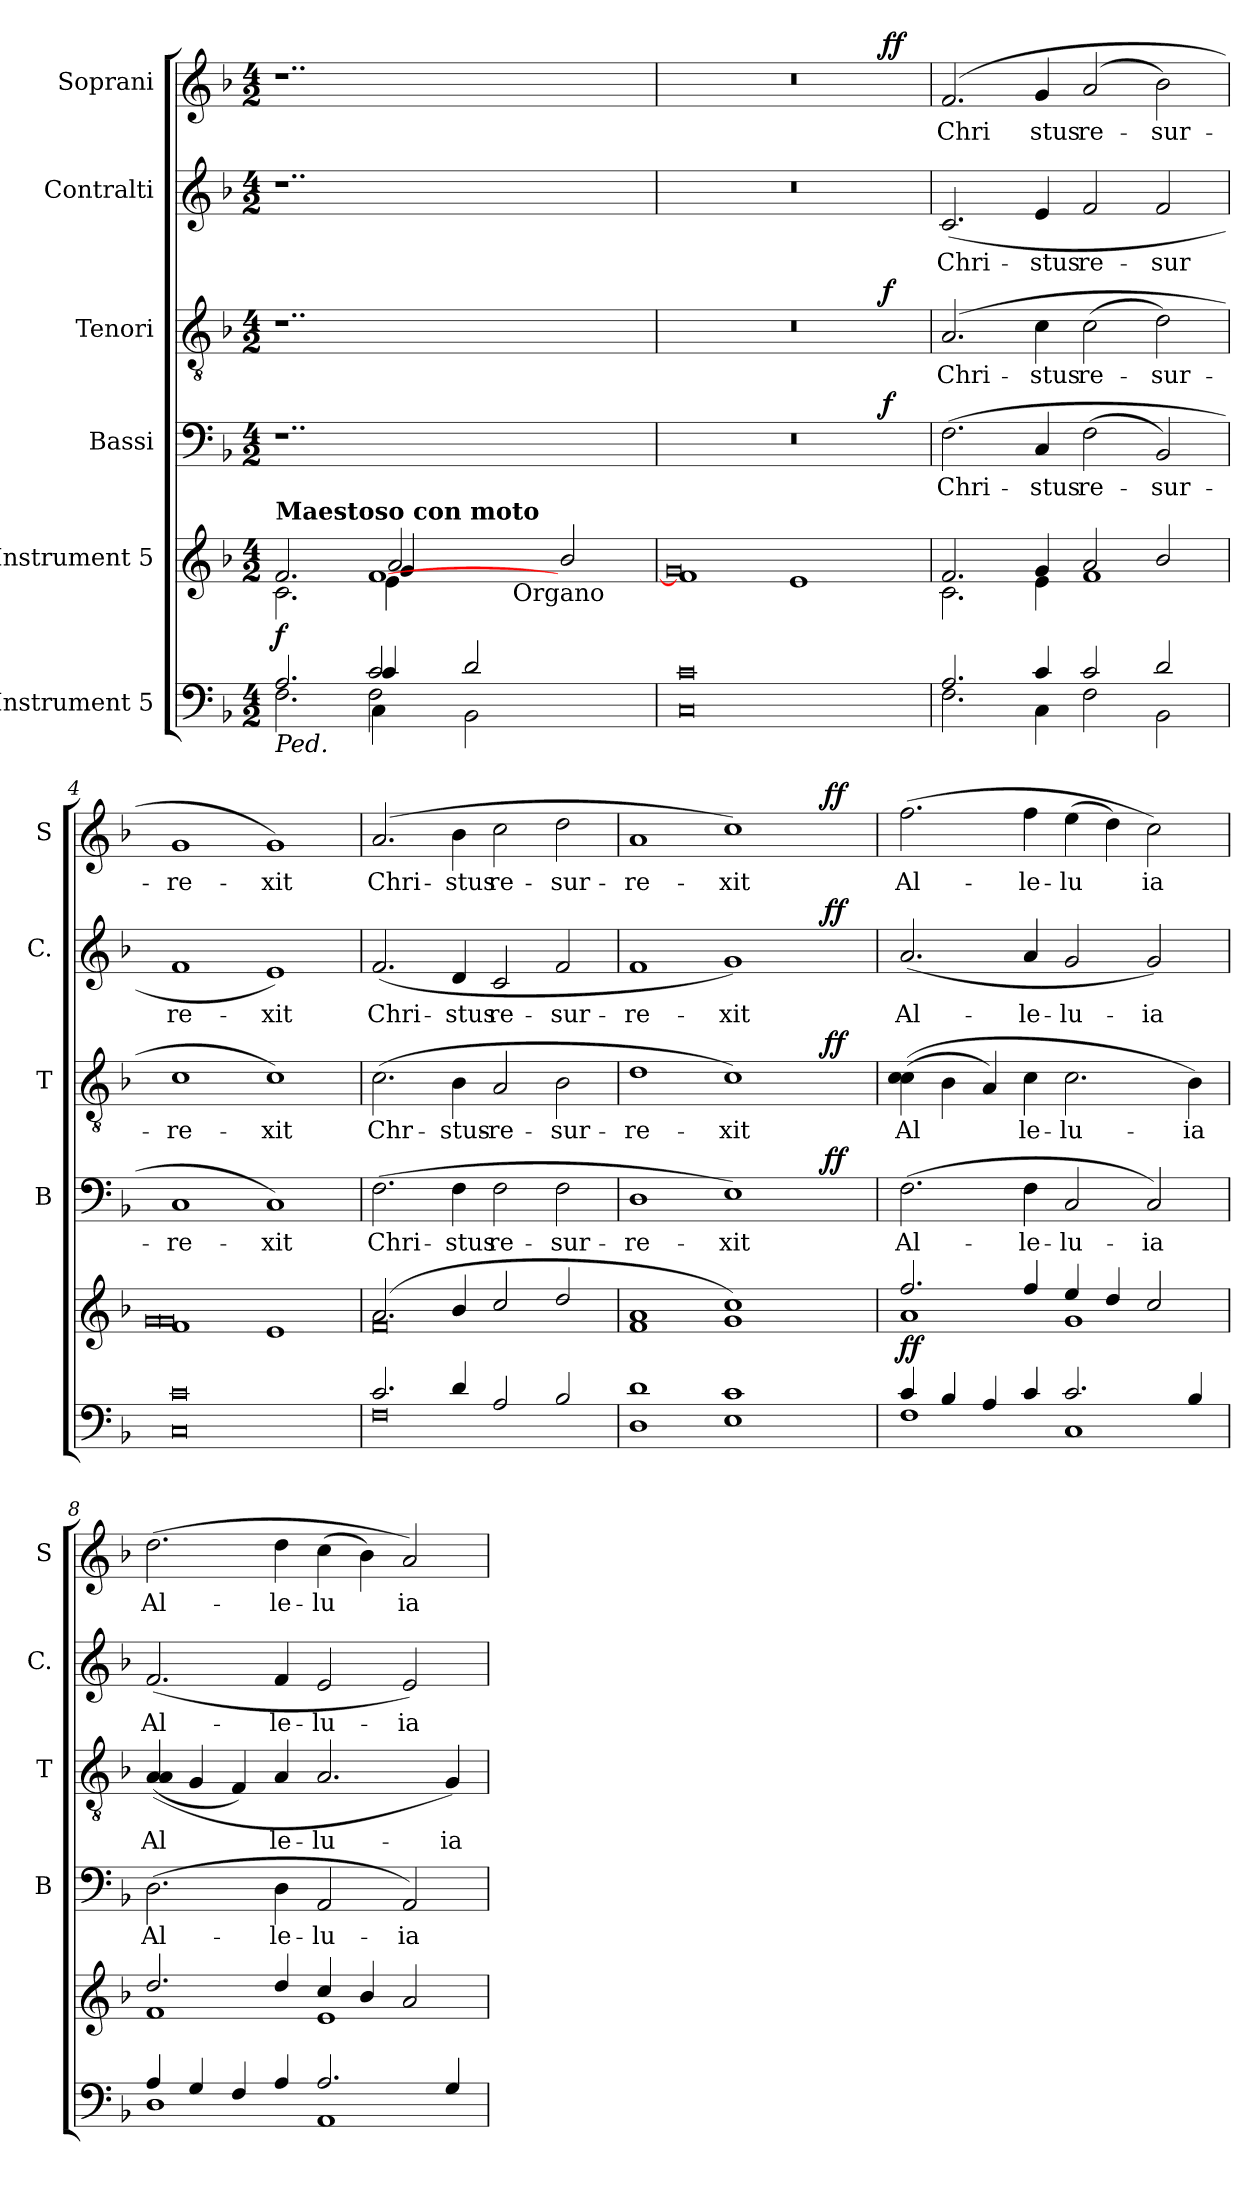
**kern	**kern	**dynam	**kern	**text	**dynam	**kern	**text	**dynam	**kern	**text	**dynam	**kern	**text	**dynam
*part6	*part5	*part5	*part4	*part4	*part4	*part3	*part3	*part3	*part2	*part2	*part2	*part1	*part1	*part1
*staff6	*staff5	*staff5	*staff4	*staff4	*staff4	*staff3	*staff3	*staff3	*staff2	*staff2	*staff2	*staff1	*staff1	*staff1
*I"Instrument 5	*I"Instrument 5	*	*I"Bassi	*	*	*I"Tenori	*	*	*I"Contralti	*	*	*I"Soprani	*	*
*	*	*	*I'B	*	*	*I'T	*	*	*I'C.	*	*	*I'S	*	*
!!LO:PB:g=z
*stria5	*stria5	*	*stria5	*	*	*stria5	*	*	*stria5	*	*	*stria5	*	*
*clefF4	*clefG2	*	*clefF4	*	*	*clefGv2	*	*	*clefG2	*	*	*clefG2	*	*
*k[b-]	*k[b-]	*	*k[b-]	*	*	*k[b-]	*	*	*k[b-]	*	*	*k[b-]	*	*
*F:	*F:	*	*F:	*	*	*F:	*	*	*F:	*	*	*F:	*	*
*M4/2	*M4/2	*	*M4/2	*	*	*M4/2	*	*	*M4/2	*	*	*M4/2	*	*
=1	=1	=1	=1	=1	=1	=1	=1	=1	=1	=1	=1	=1	=1	=1
*^	*^	*	*	*	*	*	*	*	*	*	*	*	*	*
*	*^	*	*^	*	*	*	*	*	*	*	*	*	*	*	*	*
*	*	*^	*	*	*^	*	*	*	*	*	*	*	*	*	*	*	*	*
!	!	!	!	!LO:TX:a:B:t=Maestoso con moto	!	!	!	!	!	!	!	!	!	!	!	!	!	!	!	!
!LO:TX:b:i:t=Ped.	!	!	!	!	!	!	!	!	!	!	!	!	!	!	!	!	!	!	!	!
!	!	!	!	!	!	!	!	!LO:DY:b	!	!	!	!	!	!	!	!	!	!	!	!
*	*	*	*	*	*	*	*^	*	*	*	*	*	*	*	*	*	*	*	*	*
2.F\	2.A/	2.ryy	2.ryy	2.f/	2.c\	2.ryy	2.ryy	1.ryy	f	1..r	.	.	1..r	.	.	1..r	.	.	1..r	.	.
2c/	2F\	4c/	4C\	[<1f	2a/	4g/	4e\	.	.	.	.	.	.	.	.	.	.	.	.	.	.
.	.	2ryy	2ryy	.	.	1ryy	1ryy	.	.	.	.	.	.	.	.	.	.	.	.	.	.
2d/	2BB-\	.	.	.	1ryy	.	.	.	.	.	.	.	.	.	.	.	.	.	.	.	.
!	!	!	!	!	!	!	!	!LO:TX:b:t=Organo	!	!	!	!	!	!	!	!	!	!	!	!	!
.	.	2.ryy	2.ryy	.	.	.	.	2.ryy	.	.	.	.	.	.	.	.	.	.	.	.	.
2ryy	2ryy	.	.	2b-/	.	.	.	.	.	2ryy	.	.	2ryy	.	.	2ryy	.	.	2ryy	.	.
.	.	.	.	.	.	4ryy	4ryy	.	.	.	.	.	.	.	.	.	.	.	.	.	.
*v	*v	*v	*v	*	*	*	*	*	*	*	*	*	*	*	*	*	*	*	*	*	*
*	*	*v	*v	*v	*v	*	*	*	*	*	*	*	*	*	*	*	*	*
=2	=2	=2	=2	=2	=2	=2	=2	=2	=2	=2	=2	=2	=2	=2	=2
*	*	*	*	*^	*	*	*^	*	*	*	*	*	*^	*	*
0c 0C	1f]	0g	.	0r	1..ryy	.	.	0r	1..ryy	.	.	0r	.	.	0r	1..ryy	.	.
.	1e	.	.	.	.	.	.	.	.	.	.	.	.	.	.	.	.	.
!	!	!	!	!	!	!	!LO:DY:a	!	!	!	!LO:DY:a	!	!	!	!	!	!	!LO:DY:a
!	!	!	!	!	!	!	!	!	!	!	!	!	!	!	!	!	!	!LO:DY:n=1:b
.	.	.	.	.	4ryy	.	f	.	4ryy	.	f	.	.	.	.	4ryy	.	f f
=3	=3	=3	=3	=3	=3	=3	=3	=3	=3	=3	=3	=3	=3	=3	=3	=3	=3	=3
*^	*	*	*	*	*	*	*	*	*	*	*	*	*	*	*	*	*	*
!	!	!	!	!	!	!	!LO:LY:b:cj	!	!	!	!LO:LY:b:cj	!	!	!LO:LY:b:cj	!	!	!	!LO:LY:b:cj	!
*	*	*	*	*	*v	*v	*	*	*	*	*	*	*	*	*	*v	*v	*	*
*	*	*	*	*	*	*	*	*v	*v	*	*	*	*	*	*	*	*
2.A/	2.F\	2.f/	2.c\	.	(>2.F\	Chri-	.	(>2.A/	Chri-	.	(>2.c/	Chri-	.	(>2.f/	Chri	.
!	!	!	!	!	!	!LO:LY:b:cj	!	!	!LO:LY:b:cj	!	!	!LO:LY:b:cj	!	!	!LO:LY:b:cj	!
4c/	4C\	4g/	4e\	.	4C/	-stus	.	4c\	-stus	.	4e/	-stus	.	4g/	stus	.
!	!	!	!	!	!	!LO:LY:b:cj	!	!	!LO:LY:b:cj	!	!	!LO:LY:b:cj	!	!	!LO:LY:b:cj	!
2c/	2F\	2a/	1f	.	(>2F\	re-	.	(>2c\	re-	.	2f/	re-	.	(>2a/	re-	.
!	!	!	!	!	!	!LO:LY:b:cj	!	!	!LO:LY:b:cj	!	!	!LO:LY:b:cj	!	!	!LO:LY:b:cj	!
2d/	2BB-\	2b-/	.	.	2BB-/)	-sur-	.	2d\)	-sur-	.	2f/	-sur	.	2b-\)	-sur-	.
=4	=4	=4	=4	=4	=4	=4	=4	=4	=4	=4	=4	=4	=4	=4	=4	=4
!	!	!	!	!	!	!LO:LY:b:cj	!	!	!LO:LY:b:cj	!	!	!LO:LY:b:cj	!	!	!LO:LY:b:cj	!
*v	*v	*	*	*	*	*	*	*	*	*	*	*	*	*	*	*
0c 0C	1f	0g 0g	.	1C	-re-	.	1c	-re-	.	1f	re-	.	1g	-re-	.
!	!	!	!	!	!LO:LY:b:cj	!	!	!LO:LY:b:cj	!	!	!LO:LY:b:cj	!	!	!LO:LY:b:cj	!
.	1e	.	.	1C)	-xit	.	1c)	-xit	.	1e)	-xit	.	1g)	-xit	.
=5	=5	=5	=5	=5	=5	=5	=5	=5	=5	=5	=5	=5	=5	=5	=5
*^	*	*	*	*	*	*	*	*	*	*	*	*	*	*	*
!	!	!	!	!	!	!LO:LY:b:cj	!	!	!LO:LY:b:cj	!	!	!LO:LY:b:cj	!	!	!LO:LY:b:cj	!
2.c/	0F	(>2.a/	0f	.	(>2.F\	Chri-	.	(>2.c\	Chr-	.	(>2.f/	Chri-	.	(>2.a/	Chri-	.
!	!	!	!	!	!	!LO:LY:b:cj	!	!	!LO:LY:b:cj	!	!	!LO:LY:b:cj	!	!	!LO:LY:b:cj	!
4d/	.	4b-/	.	.	4F\	-stus	.	4B-\	-stus-	.	4d/	-stus	.	4b-\	-stus	.
!	!	!	!	!	!	!LO:LY:b:cj	!	!	!LO:LY:b:cj	!	!	!LO:LY:b:cj	!	!	!LO:LY:b:cj	!
2A/	.	2cc/	.	.	2F\	re-	.	2A/	-re-	.	2c/	re-	.	2cc\	re-	.
!	!	!	!	!	!	!LO:LY:b:cj	!	!	!LO:LY:b:cj	!	!	!LO:LY:b:cj	!	!	!LO:LY:b:cj	!
2B-/	.	2dd/	.	.	2F\	-sur-	.	2B-\	-sur-	.	2f/	-sur-	.	2dd\	-sur-	.
*v	*v	*	*	*	*	*	*	*	*	*	*	*	*	*	*	*
*	*v	*v	*	*	*	*	*	*	*	*	*	*	*	*	*
!!LO:PB:g=z
=6	=6	=6	=6	=6	=6	=6	=6	=6	=6	=6	=6	=6	=6	=6
!	!	!	!	!LO:LY:b:cj	!	!	!LO:LY:b:cj	!	!	!LO:LY:b:cj	!	!	!LO:LY:b:cj	!
*	*	*	*^	*	*	*^	*	*	*^	*	*	*^	*	*
1D 1d	1a 1f	.	1D	1ryy	-re-	.	1d	1ryy	-re-	.	1f	1ryy	-re-	.	1a	1ryy	-re-	.
!	!	!	!	!	!LO:LY:b:cj	!	!	!	!LO:LY:b:cj	!	!	!	!LO:LY:b:cj	!	!	!	!LO:LY:b:cj	!
1c 1E	1g 1cc)	.	1E)	2ryy	-xit	.	1c)	2ryy	-xit	.	1g)	2ryy	-xit	.	1cc)	2ryy	-xit	.
.	.	.	.	8..ryy	.	.	.	8..ryy	.	.	.	8..ryy	.	.	.	8..ryy	.	.
!	!	!	!	!	!	!LO:DY:a	!	!	!	!LO:DY:a	!	!	!	!LO:DY:a	!	!	!	!LO:DY:a
.	.	.	.	4ryy	.	ff	.	4ryy	.	ff	.	4ryy	.	ff	.	4ryy	.	ff
.	.	.	.	32ryy	.	.	.	32ryy	.	.	.	32ryy	.	.	.	32ryy	.	.
=7	=7	=7	=7	=7	=7	=7	=7	=7	=7	=7	=7	=7	=7	=7	=7	=7	=7	=7
*^	*^	*	*	*	*	*	*	*	*	*	*	*	*	*	*	*	*	*
!	!	!	!	!LO:DY:b	!	!	!LO:LY:b:cj	!	!	!	!LO:LY:b:cj	!	!	!	!LO:LY:b:cj	!	!	!	!LO:LY:b:cj	!
*	*	*	*	*	*v	*v	*	*	*	*	*	*	*v	*v	*	*	*v	*v	*	*
*	*	*	*	*	*	*	*	*v	*v	*	*	*	*	*	*	*	*
4c/	1F	2.ff/	1a	ff	(>2.F\	Al-	.	(>(>4c\ 4c\	Al-	.	(>2.a/	Al-	.	(>2.ff\	Al-	.
!	!	!	!	!	!	!	!	!	!LO:LY:b:cj	!	!	!	!	!	!	!
4B-/	.	.	.	.	.	.	.	4B-\	--	.	.	.	.	.	.	.
!	!	!	!	!	!	!	!	!	!LO:LY:b:cj	!	!	!	!	!	!	!
4A/	.	.	.	.	.	.	.	4A/)	--	.	.	.	.	.	.	.
!	!	!	!	!	!	!LO:LY:b:cj	!	!	!LO:LY:b:cj	!	!	!LO:LY:b:cj	!	!	!LO:LY:b:cj	!
4c/	.	4ff/	.	.	4F\	-le-	.	4c\	-le-	.	4a/	-le-	.	4ff\	-le-	.
!	!	!	!	!	!	!LO:LY:b:cj	!	!	!LO:LY:b:cj	!	!	!LO:LY:b:cj	!	!	!LO:LY:b:cj	!
2.c/	1C	4ee/	1g	.	2C/	-lu-	.	2.c\	-lu-	.	2g/	-lu-	.	(>4ee\	-lu-	.
!	!	!	!	!	!	!	!	!	!	!	!	!	!	!	!LO:LY:b:cj	!
.	.	4dd/	.	.	.	.	.	.	.	.	.	.	.	4dd\)	--	.
!	!	!	!	!	!	!LO:LY:b:cj	!	!	!	!	!	!LO:LY:b:cj	!	!	!LO:LY:b:cj	!
.	.	2cc/	.	.	2C/)	-ia	.	.	.	.	2g/)	-ia	.	2cc\)	-ia	.
!	!	!	!	!	!	!	!	!	!LO:LY:b:cj	!	!	!	!	!	!	!
4B-/	.	.	.	.	.	.	.	4B-\)	-ia	.	.	.	.	.	.	.
=8	=8	=8	=8	=8	=8	=8	=8	=8	=8	=8	=8	=8	=8	=8	=8	=8
!	!	!	!	!	!	!LO:LY:b:cj	!	!	!LO:LY:b:cj	!	!	!LO:LY:b:cj	!	!	!LO:LY:b:cj	!
4A/	1D	2.dd/	1f	.	(>2.D\	Al-	.	(>(<4A/ 4A/	Al-	.	(>2.f/	Al-	.	(>2.dd\	Al-	.
!	!	!	!	!	!	!	!	!	!LO:LY:b:cj	!	!	!	!	!	!	!
4G/	.	.	.	.	.	.	.	4G/	--	.	.	.	.	.	.	.
!	!	!	!	!	!	!	!	!	!LO:LY:b:cj	!	!	!	!	!	!	!
4F/	.	.	.	.	.	.	.	4F/)	--	.	.	.	.	.	.	.
!	!	!	!	!	!	!LO:LY:b:cj	!	!	!LO:LY:b:cj	!	!	!LO:LY:b:cj	!	!	!LO:LY:b:cj	!
4A/	.	4dd/	.	.	4D\	-le-	.	4A/	-le-	.	4f/	-le-	.	4dd\	-le-	.
!	!	!	!	!	!	!LO:LY:b:cj	!	!	!LO:LY:b:cj	!	!	!LO:LY:b:cj	!	!	!LO:LY:b:cj	!
2.A/	1AA	4cc/	1e	.	2AA/	-lu-	.	2.A/	-lu-	.	2e/	-lu-	.	(>4cc\	-lu-	.
!	!	!	!	!	!	!	!	!	!	!	!	!	!	!	!LO:LY:b:cj	!
.	.	4b-/	.	.	.	.	.	.	.	.	.	.	.	4b-\)	--	.
!	!	!	!	!	!	!LO:LY:b:cj	!	!	!	!	!	!LO:LY:b:cj	!	!	!LO:LY:b:cj	!
.	.	2a/	.	.	2AA/)	-ia	.	.	.	.	2e/)	-ia	.	2a/)	-ia	.
!	!	!	!	!	!	!	!	!	!LO:LY:b:cj	!	!	!	!	!	!	!
4G/	.	.	.	.	.	.	.	4G/)	-ia	.	.	.	.	.	.	.
*v	*v	*	*	*	*	*	*	*	*	*	*	*	*	*	*	*
*	*v	*v	*	*	*	*	*	*	*	*	*	*	*	*	*
=	=	=	=	=	=	=	=	=	=	=	=	=	=	=
*-	*-	*-	*-	*-	*-	*-	*-	*-	*-	*-	*-	*-	*-	*-
